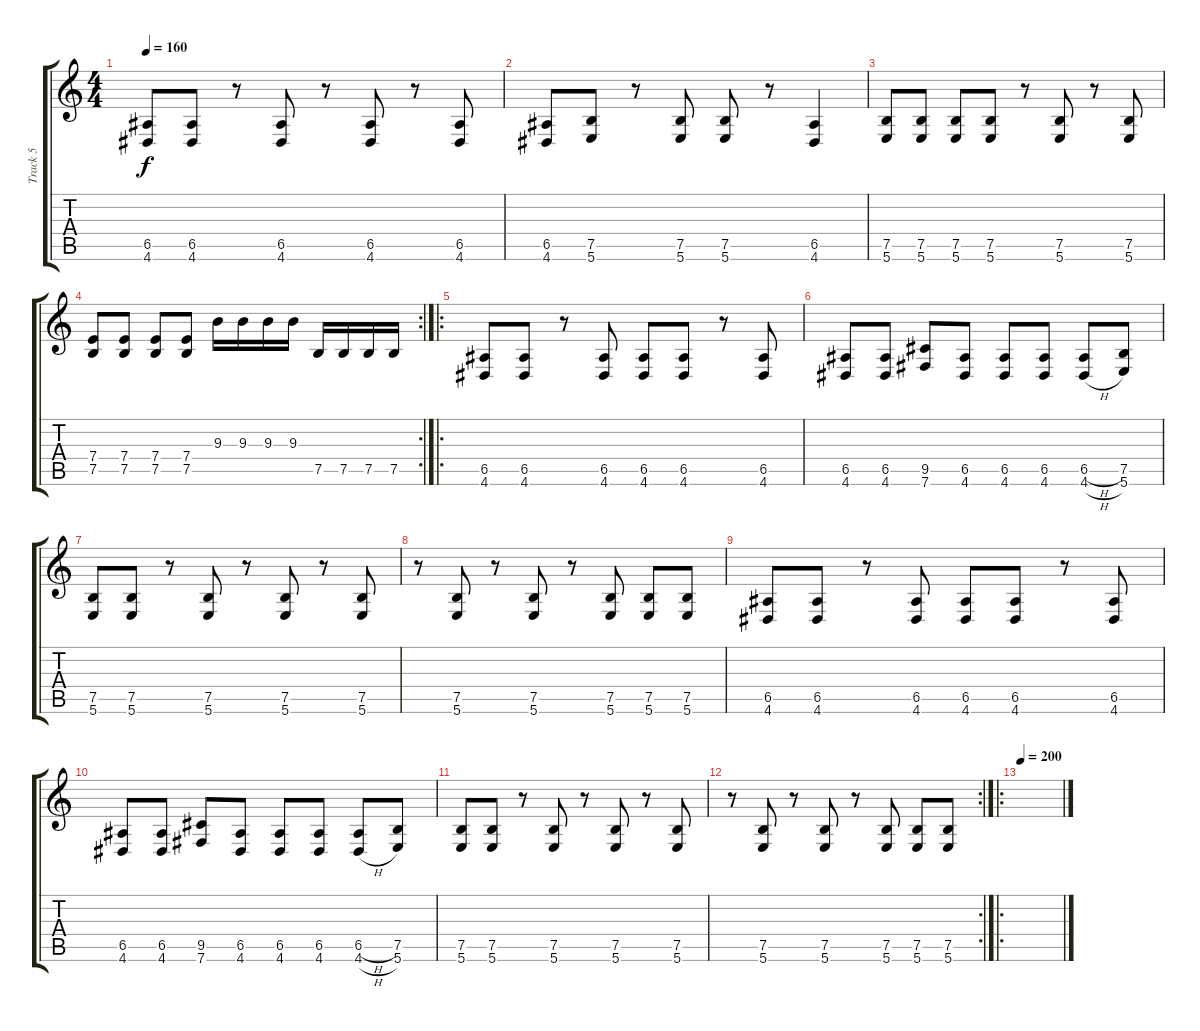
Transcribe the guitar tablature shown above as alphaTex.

\track ("Track 5" "Track 5") {instrument distortionguitar}
\staff {score tabs}
\tuning (B3 Gb3 D3 A2 E2 B1) {hide}
\ts (4 4)
\tempo 160
\clef g2
\ks c
(6.5 4.6).8{dy f} (6.5 4.6).8 r.8 (6.5 4.6).8 r.8 (6.5 4.6).8 r.8 (6.5 4.6).8 |
(6.5 4.6).8 (7.5 5.6).8 r.8 (7.5 5.6).8 (7.5 5.6).8 r.8 (6.5 4.6).4 |
(7.5 5.6).8 (7.5 5.6).8 (7.5 5.6).8 (7.5 5.6).8 r.8 (7.5 5.6).8 r.8 (7.5 5.6).8 |
\rc 2
(7.4 7.5).8 (7.4 7.5).8 (7.4 7.5).8 (7.4 7.5).8 9.3.16 9.3.16 9.3.16 9.3.16 7.5.16 7.5.16 7.5.16 7.5.16 |
\ro
(6.5 4.6).8 (6.5 4.6).8 r.8 (6.5 4.6).8 (6.5 4.6).8 (6.5 4.6).8 r.8 (6.5 4.6).8 |
(6.5 4.6).8 (6.5 4.6).8 (9.5 7.6).8 (6.5 4.6).8 (6.5 4.6).8 (6.5 4.6).8 (6.5{h} 4.6{h}).8 (7.5 5.6).8 |
(7.5 5.6).8 (7.5 5.6).8 r.8 (7.5 5.6).8 r.8 (7.5 5.6).8 r.8 (7.5 5.6).8 |
r.8 (7.5 5.6).8 r.8 (7.5 5.6).8 r.8 (7.5 5.6).8 (7.5 5.6).8 (7.5 5.6).8 |
(6.5 4.6).8 (6.5 4.6).8 r.8 (6.5 4.6).8 (6.5 4.6).8 (6.5 4.6).8 r.8 (6.5 4.6).8 |
(6.5 4.6).8 (6.5 4.6).8 (9.5 7.6).8 (6.5 4.6).8 (6.5 4.6).8 (6.5 4.6).8 (6.5{h} 4.6{h}).8 (7.5 5.6).8 |
(7.5 5.6).8 (7.5 5.6).8 r.8 (7.5 5.6).8 r.8 (7.5 5.6).8 r.8 (7.5 5.6).8 |
\rc 2
r.8 (7.5 5.6).8 r.8 (7.5 5.6).8 r.8 (7.5 5.6).8 (7.5 5.6).8 (7.5 5.6).8 |
\ro
\tempo 200
